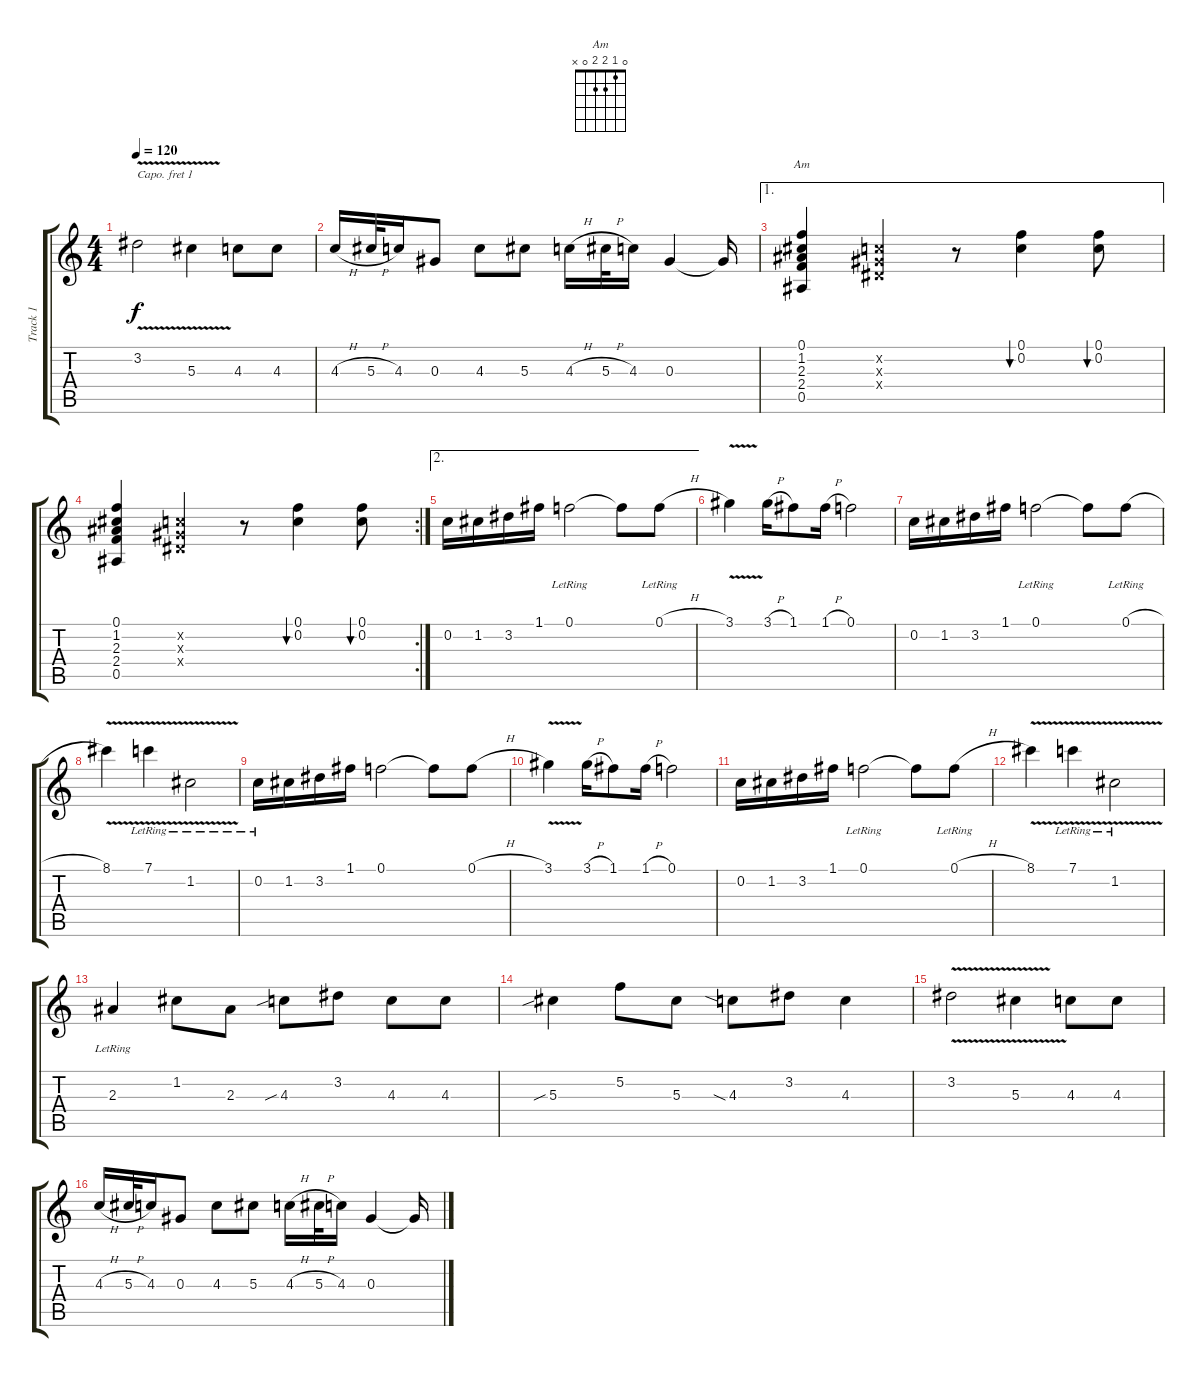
\track ("Track 1" "Track 1") {instrument acousticguitarnylon}
\staff {score tabs}
\capo 1
\tuning (E4 B3 G3 D3 A2 E2) {hide}
\chord ("Am" 0 1 2 2 0 x)
\ts (4 4)
\tempo 120
\clef g2
\ks c
3.2{v}.2{dy f} 5.3{v}.4 4.3.8 4.3.8 |
4.3{h}.16 5.3{h}.32 4.3.16 0.3.8 4.3.8 5.3.8 4.3{h}.16 5.3{h}.32 4.3.16 0.3.4 0.3{t}.16 |
\ae 1
(0.1 1.2 2.3 2.4 0.5).4{ch "Am"} (0.2{x} 0.3{x} 0.4{x}).4 r.8 (0.1 0.2).4{bu 60} (0.1 0.2).8{bu 60} |
\rc 2
(0.1 1.2 2.3 2.4 0.5).4 (0.2{x} 0.3{x} 0.4{x}).4 r.8 (0.1 0.2).4{bu 60} (0.1 0.2).8{bu 60} |
\ae 2
0.2.16 1.2.16 3.2.16 1.1.16 0.1{lr}.2 0.1{t}.8 0.1{h lr}.8 |
3.1{v}.4 3.1{h}.16 1.1.8 1.1{h}.16 0.1.2 |
0.2.16 1.2.16 3.2.16 1.1.16 0.1{lr}.2 0.1{t}.8 0.1{h lr}.8 |
8.1{v}.4 7.1{v lr}.4 1.2{v lr}.2 |
0.2{lr}.16 1.2.16 3.2.16 1.1.16 0.1.2 0.1{t}.8 0.1{h}.8 |
3.1{v}.4 3.1{h}.16 1.1.8 1.1{h}.16 0.1.2 |
0.2.16 1.2.16 3.2.16 1.1.16 0.1{lr}.2 0.1{t}.8 0.1{h lr}.8 |
8.1{v}.4 7.1{v lr}.4 1.2{v lr}.2 |
2.3{lr}.4 1.2.8 2.3.8 4.3{sib}.8 3.2.8 4.3.8 4.3.8 |
5.3{sib}.4 5.2.8 5.3.8 4.3{sia}.8 3.2.8 4.3.4 |
3.2{v}.2 5.3{v}.4 4.3.8 4.3.8 |
4.3{h}.16 5.3{h}.32 4.3.16 0.3.8 4.3.8 5.3.8 4.3{h}.16 5.3{h}.32 4.3.16 0.3.4 0.3{t}.16
